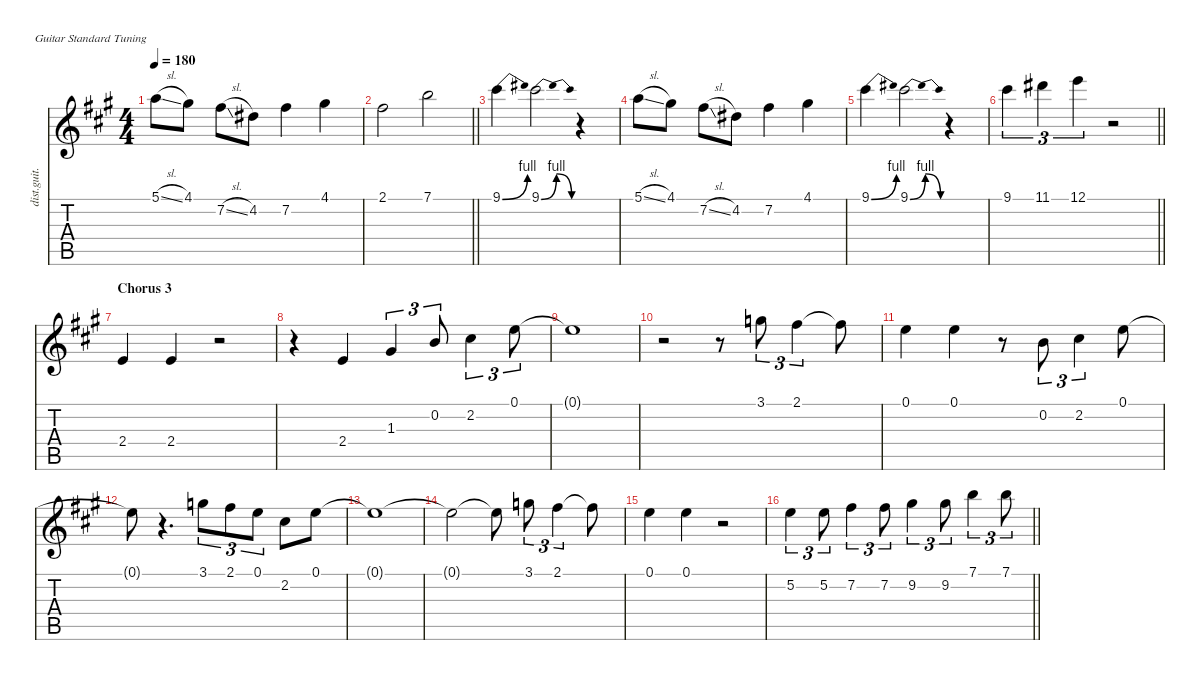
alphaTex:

\defaultSystemsLayout 4
\hideDynamics
\bracketExtendMode nobrackets
\otherSystemsTrackNameOrientation horizontal
\track ("Guitar" "dist.guit.") {instrument distortionguitar}
\staff {score tabs}
\tuning (E4 B3 G3 D3 A2 E2)
\ts (4 4)
\tempo 180
\clef g2
\ks a
5.1{sl acc forcenatural}.8{dy f beam Down} 4.1{acc #}.8{beam Down} 7.2{sl acc #}.8{beam Down} 4.2{acc #}.8{beam Down} 7.2{acc #}.4{beam Down} 4.1{acc #}.4{beam Down} |
\barLineRight lightlight
2.1{acc #}.2{beam Down} 7.1{acc forcenatural}.2{beam Down} |
9.1{be (bend 0 0 15 4) acc #}.4{beam Down} 9.1{be (bendrelease 0 0 9.999999599999999 4 30 4 44.0000016 0) acc #}.2{beam Down} r.4{beam Down} |
5.1{sl acc forcenatural}.8{beam Down} 4.1{acc #}.8{beam Down} 7.2{sl acc #}.8{beam Down} 4.2{acc #}.8{beam Down} 7.2{acc #}.4{beam Down} 4.1{acc #}.4{beam Down} |
9.1{be (bend 0 0 15 4) acc #}.4{beam Down} 9.1{be (bendrelease 0 0 9.999999599999999 4 30 4 45 0) acc #}.2{beam Down} r.4{beam Down} |
\barLineRight lightlight
9.1{acc #}.4{tu (3 2) beam Down} 11.1{acc #}.4{tu (3 2) beam Down} 12.1{acc forcenatural}.4{tu (3 2) beam Down} r.2{beam Down} |
\section ("" "Chorus 3")
2.4{acc forcenatural}.4{beam Up} 2.4{acc forcenatural}.4{beam Up} r.2{beam Up} |
r.4{beam Down} 2.4{acc forcenatural}.4{beam Up} 1.3{acc #}.4{tu (3 2) beam Up} 0.2{acc forcenatural}.8{tu (3 2) beam Up} 2.2{acc #}.4{tu (3 2) beam Down} 0.1{acc forcenatural}.8{tu (3 2) beam Down} |
0.1{t acc forcenatural}.1{beam Down} |
r.2{beam Down} r.8{beam Down} 3.1{acc forcenatural}.8{tu (3 2) beam Down} 2.1{acc #}.4{tu (3 2) beam Down} 2.1{t acc #}.8{beam Down} |
0.1{acc forcenatural}.4{beam Down} 0.1{acc forcenatural}.4{beam Down} r.8{beam Down} 0.2{acc forcenatural}.8{tu (3 2) beam Down} 2.2{acc #}.4{tu (3 2) beam Down} 0.1{acc forcenatural}.8{beam Down} |
0.1{t acc forcenatural}.8{beam Down} r.4{d beam Down} 3.1{acc forcenatural}.8{tu (3 2) beam Down} 2.1{acc #}.8{tu (3 2) beam Down} 0.1{acc forcenatural}.8{tu (3 2) beam Down} 2.2{acc #}.8{beam Down} 0.1{acc forcenatural}.8{beam Down} |
0.1{t acc forcenatural}.1{beam Down} |
0.1{t acc forcenatural}.2{beam Down} 0.1{t acc forcenatural}.8{beam Down} 3.1{acc forcenatural}.8{tu (3 2) beam Down} 2.1{acc #}.4{tu (3 2) beam Down} 2.1{t acc #}.8{beam Down} |
0.1{acc forcenatural}.4{beam Down} 0.1{acc forcenatural}.4{beam Down} r.2{beam Down} |
\barLineRight lightlight
5.2{acc forcenatural}.4{tu (3 2) beam Down} 5.2{acc forcenatural}.8{tu (3 2) dy mf beam Down} 7.2{acc #}.4{tu (3 2) beam Down} 7.2{acc #}.8{tu (3 2) beam Down} 9.2{acc #}.4{tu (3 2) beam Down} 9.2{acc #}.8{tu (3 2) beam Down} 7.1{acc forcenatural}.4{tu (3 2) beam Down} 7.1{acc forcenatural}.8{tu (3 2) beam Down}
